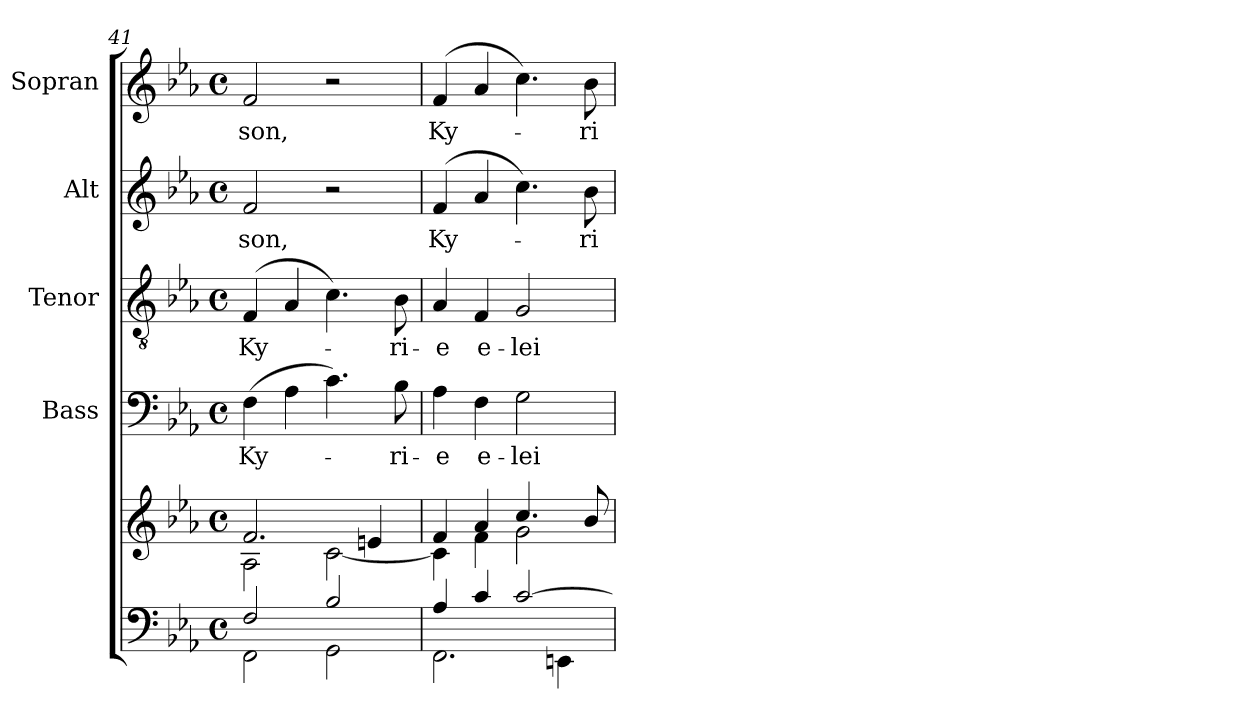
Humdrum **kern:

**kern	**kern	**kern	**text	**kern	**text	**kern	**text	**kern	**text
*part5	*part5	*part4	*part4	*part3	*part3	*part2	*part2	*part1	*part1
*staff6	*staff5	*staff4	*staff4	*staff3	*staff3	*staff2	*staff2	*staff1	*staff1
*	*	*I"Bass	*	*I"Tenor	*	*I"Alt	*	*I"Sopran	*
*	*	*I'B.	*	*I'T.	*	*I'A.	*	*I'S.	*
*clefF4	*clefG2	*clefF4	*	*clefGv2	*	*clefG2	*	*clefG2	*
*k[b-e-a-]	*k[b-e-a-]	*k[b-e-a-]	*	*k[b-e-a-]	*	*k[b-e-a-]	*	*k[b-e-a-]	*
*E-:	*E-:	*E-:	*	*E-:	*	*E-:	*	*E-:	*
*M4/4	*M4/4	*M4/4	*	*M4/4	*	*M4/4	*	*M4/4	*
*met(c)	*met(c)	*met(c)	*	*met(c)	*	*met(c)	*	*met(c)	*
=41	=41	=41	=41	=41	=41	=41	=41	=41	=41
*^	*^	*	*	*	*	*	*	*	*
!	!	!	!	!	!LO:LY:b	!	!LO:LY:b	!	!LO:LY:b	!	!LO:LY:b
2F/	2FF\	2.f/	2A-\	(>4F\	Ky-	(4F/	Ky-	2f/	-son,	2f/	-son,
.	.	.	.	4A-\	.	4A-/	.	.	.	.	.
2B-/	2GG\	.	[<2c\	4.c\)	.	4.c\)	.	2r	.	2r	.
.	.	4en/	.	.	.	.	.	.	.	.	.
!	!	!	!	!	!LO:LY:b	!	!LO:LY:b	!	!	!	!
.	.	.	.	8B-\	-ri-	8B-\	-ri-	.	.	.	.
=42	=42	=42	=42	=42	=42	=42	=42	=42	=42	=42	=42
!	!	!	!	!	!LO:LY:b	!	!LO:LY:b	!	!LO:LY:b	!	!LO:LY:b
4A-/	2.FF\	4f/	4c\]	4A-\	-e	4A-/	-e	(4f/	Ky-	(4f/	Ky-
!	!	!	!	!	!LO:LY:b	!	!LO:LY:b	!	!	!	!
4c/	.	4a-/	4f\	4F\	e-	4F/	e-	4a-/	.	4a-/	.
!	!	!	!	!	!LO:LY:b	!	!LO:LY:b	!	!	!	!
[>2c/	.	4.cc/	2g\	2G\	-lei-	2G/	-lei-	4.cc\)	.	4.cc\)	.
.	4EEn\	.	.	.	.	.	.	.	.	.	.
!	!	!	!	!	!	!	!	!	!LO:LY:b	!	!LO:LY:b
.	.	8b-/	.	.	.	.	.	8b-\	-ri-	8b-\	-ri-
*v	*v	*	*	*	*	*	*	*	*	*	*
*	*v	*v	*	*	*	*	*	*	*	*
=	=	=	=	=	=	=	=	=	=
*-	*-	*-	*-	*-	*-	*-	*-	*-	*-
